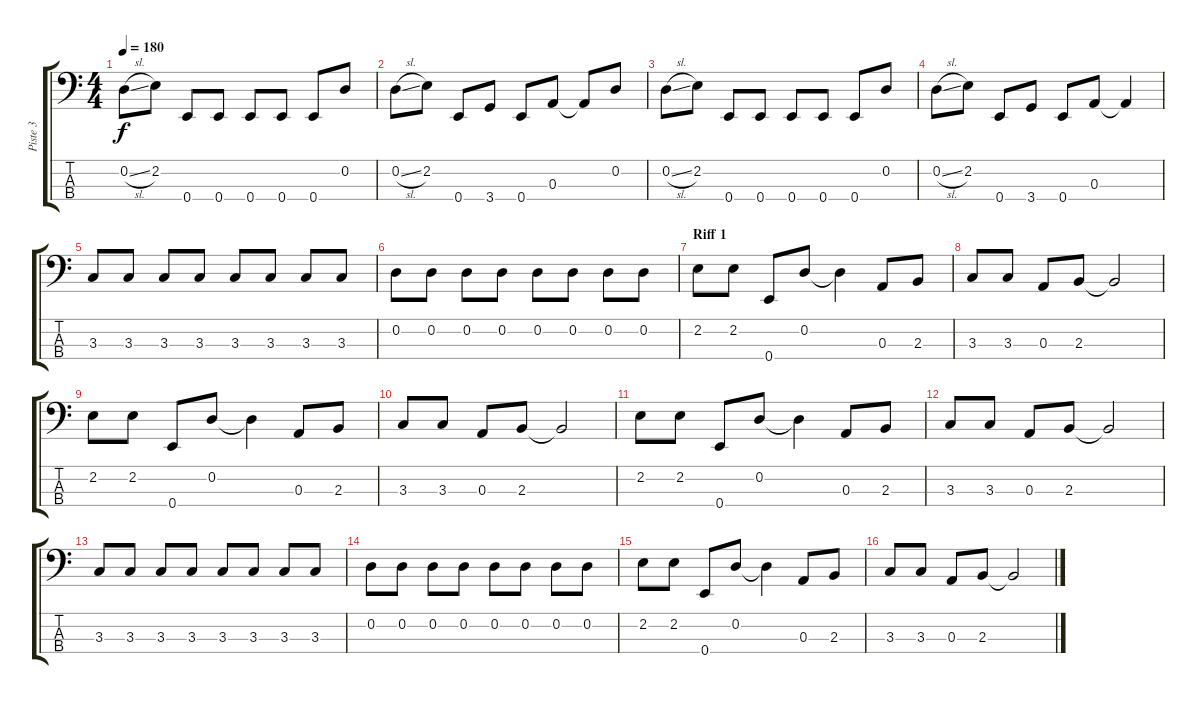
\track ("Piste 3" "Piste 3") {instrument electricbassfinger}
\staff {score tabs}
\tuning (G2 D2 A1 E1) {hide}
\ts (4 4)
\tempo 180
\clef f4
\ks c
0.2{sl}.8{dy f} 2.2.8 0.4.8 0.4.8 0.4.8 0.4.8 0.4.8 0.2.8 |
0.2{sl}.8 2.2.8 0.4.8 3.4.8 0.4.8 0.3.8 0.3{t}.8 0.2.8 |
0.2{sl}.8 2.2.8 0.4.8 0.4.8 0.4.8 0.4.8 0.4.8 0.2.8 |
0.2{sl}.8 2.2.8 0.4.8 3.4.8 0.4.8 0.3.8 0.3{t}.4 |
3.3.8 3.3.8 3.3.8 3.3.8 3.3.8 3.3.8 3.3.8 3.3.8 |
0.2.8 0.2.8 0.2.8 0.2.8 0.2.8 0.2.8 0.2.8 0.2.8 |
\section ("" "Riff 1")
2.2.8 2.2.8 0.4.8 0.2.8 0.2{t}.4 0.3.8 2.3.8 |
3.3.8 3.3.8 0.3.8 2.3.8 2.3{t}.2 |
2.2.8 2.2.8 0.4.8 0.2.8 0.2{t}.4 0.3.8 2.3.8 |
3.3.8 3.3.8 0.3.8 2.3.8 2.3{t}.2 |
2.2.8 2.2.8 0.4.8 0.2.8 0.2{t}.4 0.3.8 2.3.8 |
3.3.8 3.3.8 0.3.8 2.3.8 2.3{t}.2 |
3.3.8 3.3.8 3.3.8 3.3.8 3.3.8 3.3.8 3.3.8 3.3.8 |
0.2.8 0.2.8 0.2.8 0.2.8 0.2.8 0.2.8 0.2.8 0.2.8 |
2.2.8 2.2.8 0.4.8 0.2.8 0.2{t}.4 0.3.8 2.3.8 |
3.3.8 3.3.8 0.3.8 2.3.8 2.3{t}.2
